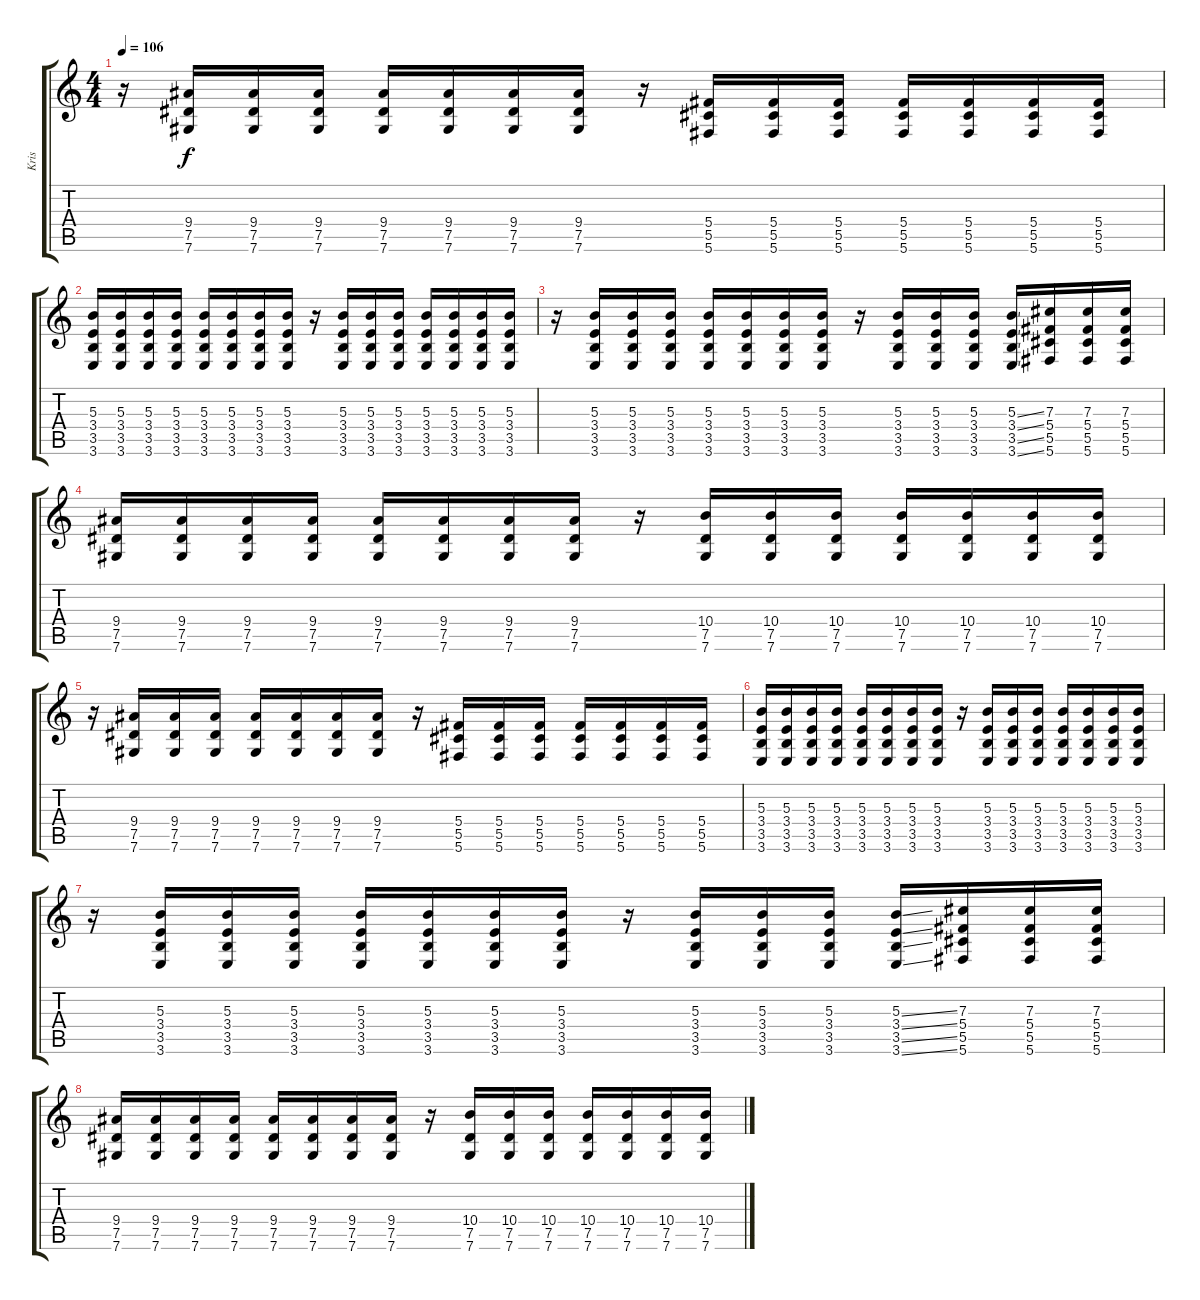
\track ("Kris" "Kris") {instrument distortionguitar}
\staff {score tabs}
\tuning (Eb4 Bb3 Gb3 Db3 Ab2 Db2) {hide}
\ts (4 4)
\tempo 106
\clef g2
\ks c
r.16{dy f} (9.4 7.5 7.6).16 (9.4 7.5 7.6).16 (9.4 7.5 7.6).16 (9.4 7.5 7.6).16 (9.4 7.5 7.6).16 (9.4 7.5 7.6).16 (9.4 7.5 7.6).16 r.16 (5.4 5.5 5.6).16 (5.4 5.5 5.6).16 (5.4 5.5 5.6).16 (5.4 5.5 5.6).16 (5.4 5.5 5.6).16 (5.4 5.5 5.6).16 (5.4 5.5 5.6).16 |
(5.3 3.4 3.5 3.6).16{instrument distortionguitar} (5.3 3.4 3.5 3.6).16 (5.3 3.4 3.5 3.6).16 (5.3 3.4 3.5 3.6).16 (5.3 3.4 3.5 3.6).16 (5.3 3.4 3.5 3.6).16 (5.3 3.4 3.5 3.6).16 (5.3 3.4 3.5 3.6).16 r.16 (5.3 3.4 3.5 3.6).16 (5.3 3.4 3.5 3.6).16 (5.3 3.4 3.5 3.6).16 (5.3 3.4 3.5 3.6).16 (5.3 3.4 3.5 3.6).16 (5.3 3.4 3.5 3.6).16 (5.3 3.4 3.5 3.6).16 |
r.16 (5.3 3.4 3.5 3.6).16 (5.3 3.4 3.5 3.6).16 (5.3 3.4 3.5 3.6).16 (5.3 3.4 3.5 3.6).16 (5.3 3.4 3.5 3.6).16 (5.3 3.4 3.5 3.6).16 (5.3 3.4 3.5 3.6).16 r.16 (5.3 3.4 3.5 3.6).16 (5.3 3.4 3.5 3.6).16 (5.3 3.4 3.5 3.6).16 (5.3{ss} 3.4{ss} 3.5{ss} 3.6{ss}).16 (7.3 5.4 5.5 5.6).16 (7.3 5.4 5.5 5.6).16 (7.3 5.4 5.5 5.6).16 |
(9.4 7.5 7.6).16 (9.4 7.5 7.6).16 (9.4 7.5 7.6).16 (9.4 7.5 7.6).16 (9.4 7.5 7.6).16 (9.4 7.5 7.6).16 (9.4 7.5 7.6).16 (9.4 7.5 7.6).16 r.16 (10.4 7.5 7.6).16 (10.4 7.5 7.6).16 (10.4 7.5 7.6).16 (10.4 7.5 7.6).16 (10.4 7.5 7.6).16 (10.4 7.5 7.6).16 (10.4 7.5 7.6).16 |
r.16 (9.4 7.5 7.6).16 (9.4 7.5 7.6).16 (9.4 7.5 7.6).16 (9.4 7.5 7.6).16 (9.4 7.5 7.6).16 (9.4 7.5 7.6).16 (9.4 7.5 7.6).16 r.16 (5.4 5.5 5.6).16 (5.4 5.5 5.6).16 (5.4 5.5 5.6).16 (5.4 5.5 5.6).16 (5.4 5.5 5.6).16 (5.4 5.5 5.6).16 (5.4 5.5 5.6).16 |
(5.3 3.4 3.5 3.6).16{instrument distortionguitar} (5.3 3.4 3.5 3.6).16 (5.3 3.4 3.5 3.6).16 (5.3 3.4 3.5 3.6).16 (5.3 3.4 3.5 3.6).16 (5.3 3.4 3.5 3.6).16 (5.3 3.4 3.5 3.6).16 (5.3 3.4 3.5 3.6).16 r.16 (5.3 3.4 3.5 3.6).16 (5.3 3.4 3.5 3.6).16 (5.3 3.4 3.5 3.6).16 (5.3 3.4 3.5 3.6).16 (5.3 3.4 3.5 3.6).16 (5.3 3.4 3.5 3.6).16 (5.3 3.4 3.5 3.6).16 |
r.16 (5.3 3.4 3.5 3.6).16 (5.3 3.4 3.5 3.6).16 (5.3 3.4 3.5 3.6).16 (5.3 3.4 3.5 3.6).16 (5.3 3.4 3.5 3.6).16 (5.3 3.4 3.5 3.6).16 (5.3 3.4 3.5 3.6).16 r.16 (5.3 3.4 3.5 3.6).16 (5.3 3.4 3.5 3.6).16 (5.3 3.4 3.5 3.6).16 (5.3{ss} 3.4{ss} 3.5{ss} 3.6{ss}).16 (7.3 5.4 5.5 5.6).16 (7.3 5.4 5.5 5.6).16 (7.3 5.4 5.5 5.6).16 |
(9.4 7.5 7.6).16 (9.4 7.5 7.6).16 (9.4 7.5 7.6).16 (9.4 7.5 7.6).16 (9.4 7.5 7.6).16 (9.4 7.5 7.6).16 (9.4 7.5 7.6).16 (9.4 7.5 7.6).16 r.16 (10.4 7.5 7.6).16 (10.4 7.5 7.6).16 (10.4 7.5 7.6).16 (10.4 7.5 7.6).16 (10.4 7.5 7.6).16 (10.4 7.5 7.6).16 (10.4 7.5 7.6).16
